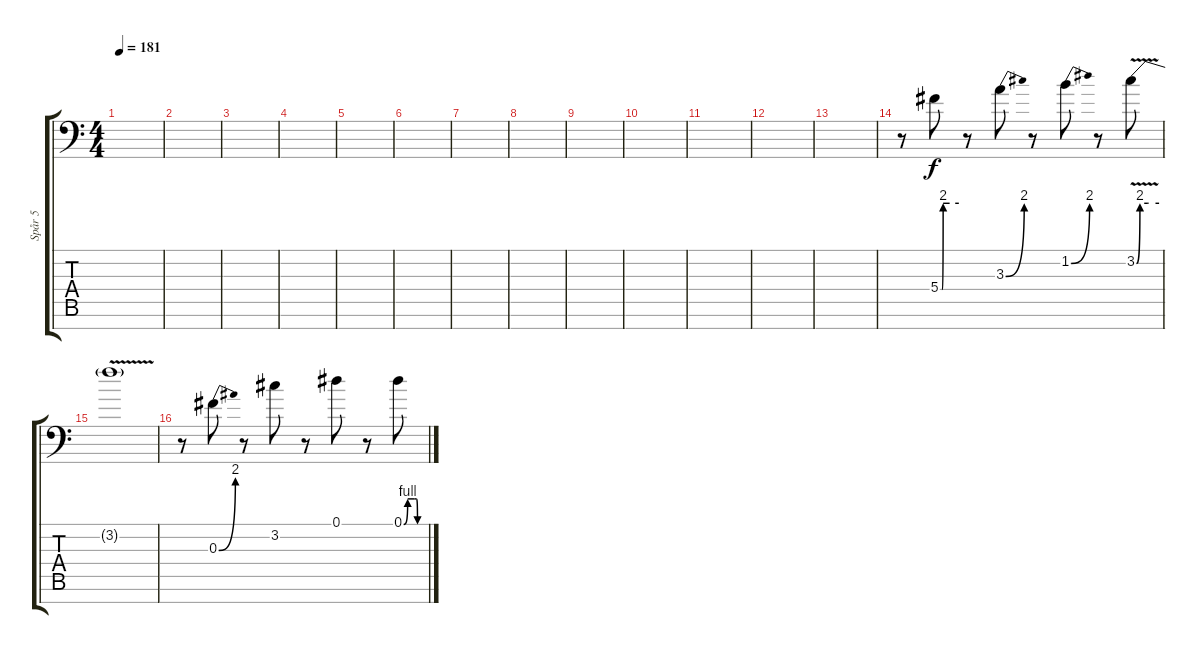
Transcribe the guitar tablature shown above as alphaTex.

\track ("Spår 5" "Spår 5") {instrument overdrivenguitar}
\staff {score tabs}
\tuning (Eb4 Bb3 Gb3 Db3 Ab2 Eb2 Bb1) {hide}
\ts (4 4)
\tempo 181
\clef f4
\ks c
|
|
|
|
|
|
|
|
|
|
|
|
|
r.8{volume 15 balance 8 instrument overdrivenguitar} 5.4{be (custom 0 0 2 0 5 0 9 8 30 8 60 8)}.8 r.8 3.3{be (bend 0 0 60 8)}.8 r.8 1.2{be (bend 0 0 60 8)}.8 r.8 3.2{be (custom 0 0 9 8 30 8 32 8 60 8) v}.8 |
3.2{t}.1 |
r.8 0.3{be (bend 0 0 60 8)}.8 r.8 3.2.8 r.8 0.1.8 r.8 0.1{be (custom 0 0 11 4 30 4 36 4 39 0 42 0 60 0)}.8
